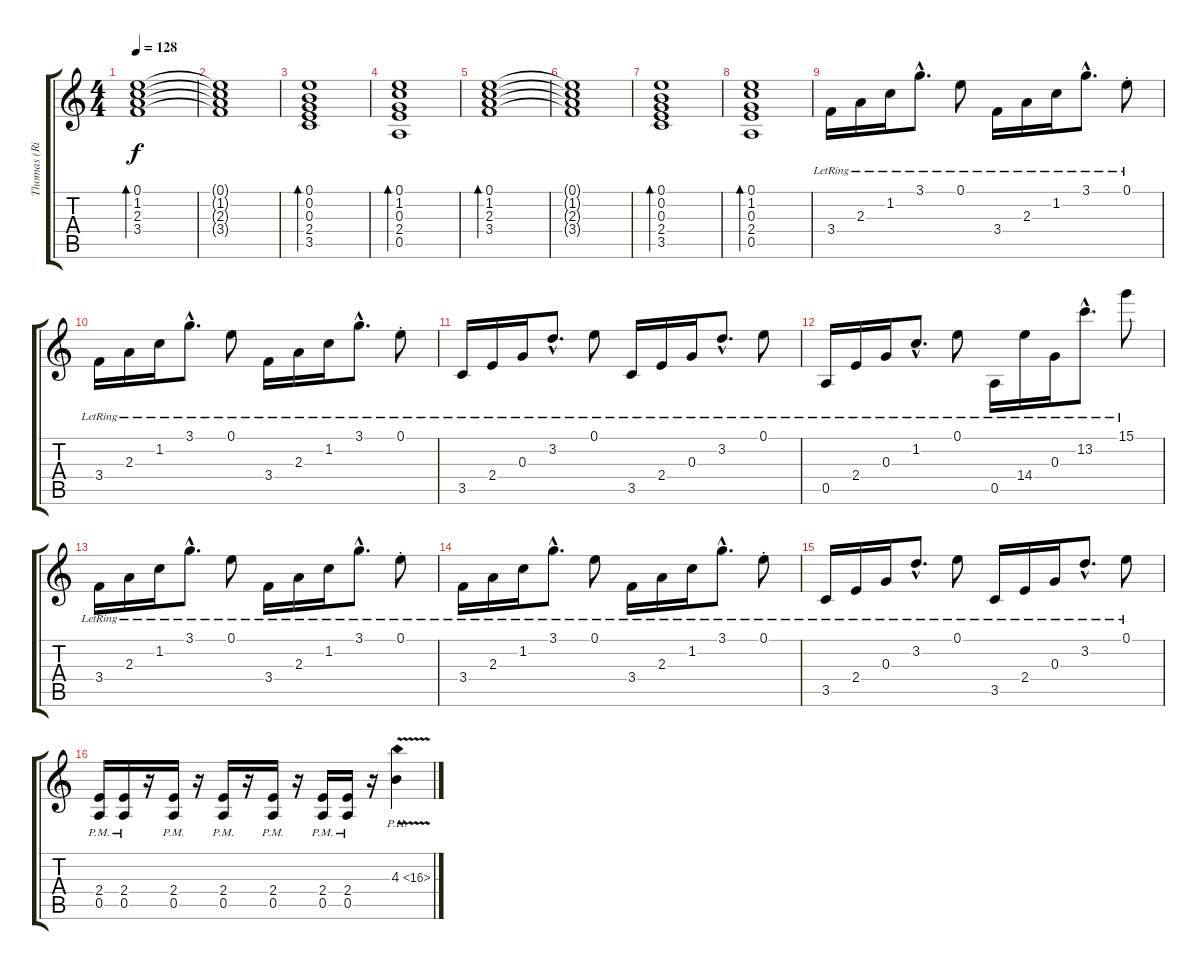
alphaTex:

\track ("Thomas (Right)" "Thomas (Ri") {instrument overdrivenguitar}
\staff {score tabs}
\tuning (E4 B3 G3 D3 A2 E2) {hide}
\ts (4 4)
\tempo 128
\clef g2
\ks c
(0.1 1.2 2.3 3.4).1{bd 240 dy f} |
(0.1{t} 1.2{t} 2.3{t} 3.4{t}).1 |
(0.1 0.2 0.3 2.4 3.5).1{bd 240} |
(0.1 1.2 0.3 2.4 0.5).1{bd 240} |
(0.1 1.2 2.3 3.4).1{bd 240} |
(0.1{t} 1.2{t} 2.3{t} 3.4{t}).1 |
(0.1 0.2 0.3 2.4 3.5).1{bd 240} |
(0.1 1.2 0.3 2.4 0.5).1{bd 240} |
3.4{lr}.16 2.3{lr}.16 1.2{lr}.16 3.1{hac lr}.8{d} 0.1{lr}.8 3.4{lr}.16 2.3{lr}.16 1.2{lr}.16 3.1{hac lr}.8{d} 0.1{st lr}.8 |
3.4{lr}.16 2.3{lr}.16 1.2{lr}.16 3.1{hac lr}.8{d} 0.1{lr}.8 3.4{lr}.16 2.3{lr}.16 1.2{lr}.16 3.1{hac lr}.8{d} 0.1{st lr}.8 |
3.5{lr}.16 2.4{lr}.16 0.3{lr}.16 3.2{hac lr}.8{d} 0.1{lr}.8 3.5{lr}.16 2.4{lr}.16 0.3{lr}.16 3.2{hac lr}.8{d} 0.1{lr}.8 |
0.5{lr}.16 2.4{lr}.16 0.3{lr}.16 1.2{hac lr}.8{d} 0.1{lr}.8 0.5{lr}.16 14.4{lr}.16 0.3{lr}.16 13.2{hac lr}.8{d} 15.1{lr}.8 |
3.4{lr}.16 2.3{lr}.16 1.2{lr}.16 3.1{hac lr}.8{d} 0.1{lr}.8 3.4{lr}.16 2.3{lr}.16 1.2{lr}.16 3.1{hac lr}.8{d} 0.1{st lr}.8 |
3.4{lr}.16 2.3{lr}.16 1.2{lr}.16 3.1{hac lr}.8{d} 0.1{lr}.8 3.4{lr}.16 2.3{lr}.16 1.2{lr}.16 3.1{hac lr}.8{d} 0.1{st lr}.8 |
3.5{lr}.16 2.4{lr}.16 0.3{lr}.16 3.2{hac lr}.8{d} 0.1{lr}.8 3.5{lr}.16 2.4{lr}.16 0.3{lr}.16 3.2{hac lr}.8{d} 0.1{lr}.8 |
(2.4{pm} 0.5{pm}).16 (2.4{pm} 0.5{pm}).16 r.16 (2.4{pm} 0.5{pm}).16 r.16 (2.4{pm} 0.5{pm}).16 r.16 (2.4{pm} 0.5{pm}).16 r.16 (2.4{pm} 0.5{pm}).16 (2.4{pm} 0.5{pm}).16 r.16 4.3{ph 12 v}.4
